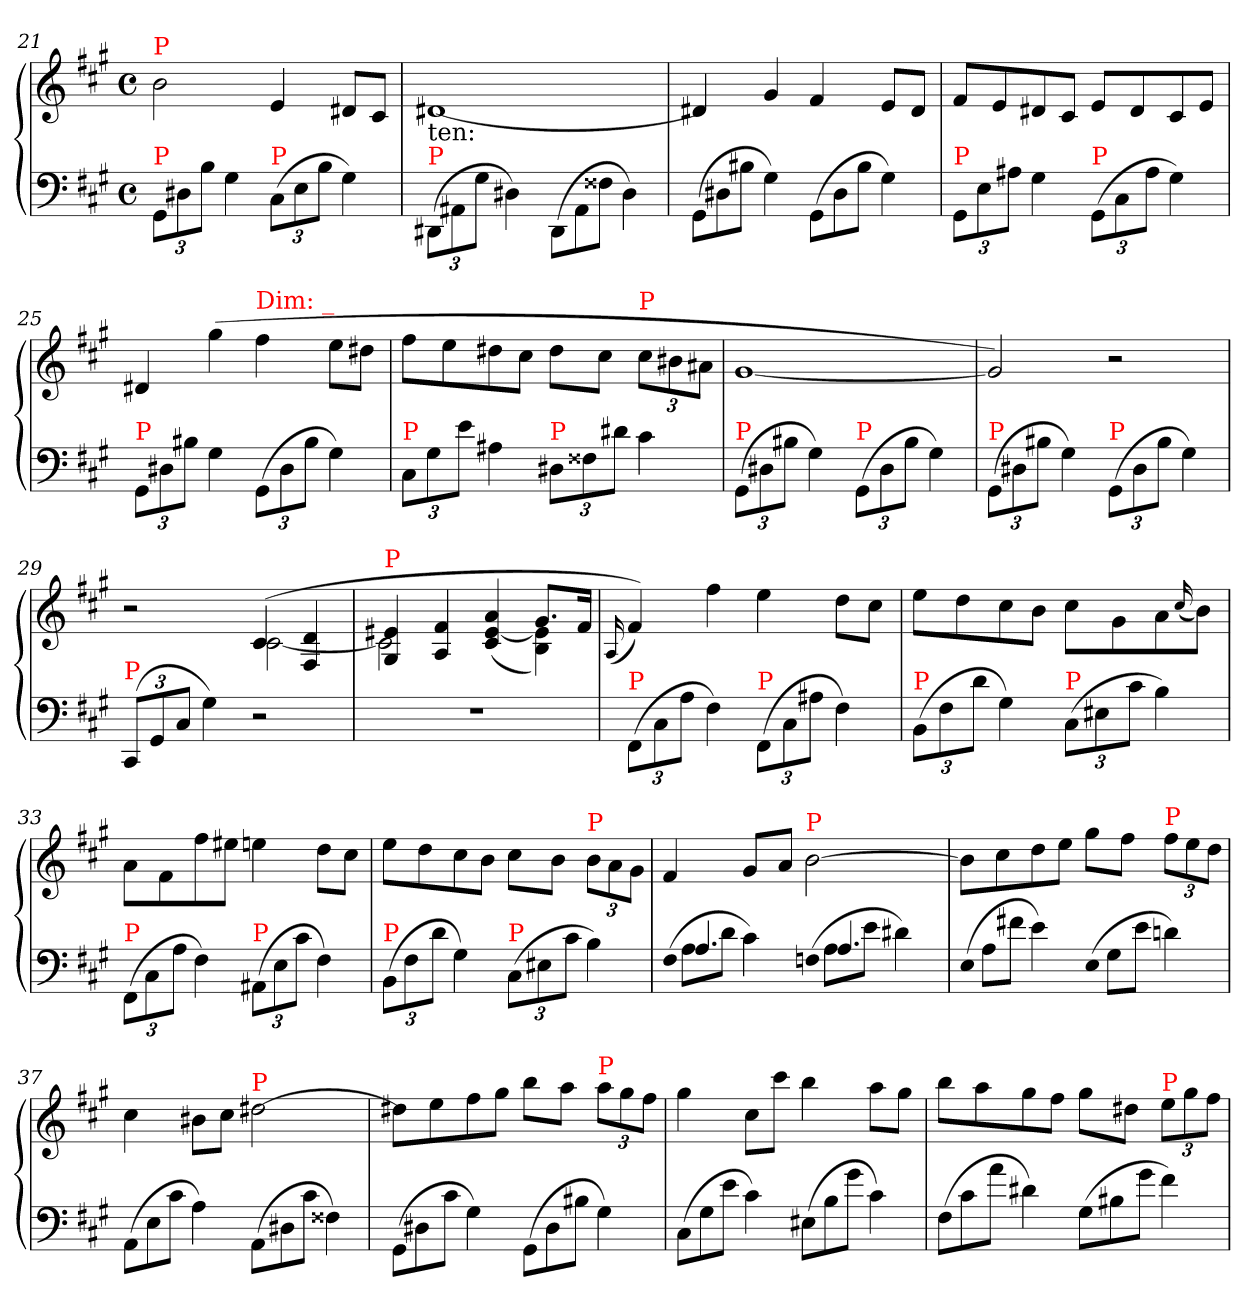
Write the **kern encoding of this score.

**kern	**kern
*part1	*part1
*staff2	*staff1
*clefF4	*clefG2
*k[f#c#g#]	*k[f#c#g#]
*f#:	*f#:
*M4/4	*M4/4
*met(c)	*met(c)
*Xbrackettup	*
=21	=21
!	!LO:TX:a:color=red:t=P
!LO:TX:a:color=red:t=P	!
12GG#L	2b
12D#X	.
12BJ	.
4G#	.
!LO:TX:a:color=red:t=P	!
(>12C#L	4e
12E	.
12BJ	.
4G#)	8d#XL
.	8c#J
=22	=22
!	!LO:TX:b:t=ten&colon;
!LO:TX:a:color=red:t=P	!
(>12DD#X\L	[1d#X
12AA#X	.
12G#J	.
4D#X\)	.
*Xtuplet	*
(>12DD#L	.
12AA#	.
12F##X\J	.
4D#\)	.
=23	=23
(>12GG#L	4d#X]
12D#X	.
12B#XJ	.
4G#)	4g#
(>12GG#L	4f#
12D#	.
12B#J	.
4G#)	8eL
.	8d#J
=24	=24
*tuplet	*
!LO:TX:a:color=red:t=P	!
12GG#L	8f#L
12E	.
.	8e
12A#XJ	.
4G#	8d#X
.	8c#J
!LO:TX:a:color=red:t=P	!
(>12GG#\L	8eL
12C#	.
.	8d#
12A#J	.
4G#)	8c#
.	8eJ
=25	=25
!LO:TX:a:color=red:t=P	!
12GG#L	4d#X
12D#X	.
12B#XJ	.
4G#	(>4gg#
!	!LO:TX:a:color=red:t=Dim&colon; _
(>12GG#L	4ff#
12D#	.
12B#J	.
4G#)	8eeL
.	8dd#XJ
=26	=26
!LO:TX:a:color=red:t=P	!
12C#L	8ff#L
12G#	.
.	8ee
12eJ	.
4A#X	8dd#X
.	8cc#J
!LO:TX:a:color=red:t=P	!
12D#XL	8dd#L
12F##X	.
.	8cc#J
12d#XJ	.
*	*Xbrackettup
!	!LO:TX:a:color=red:t=P
4c#	12cc#L
.	12b#X
.	12a#XJ
=27	=27
!LO:TX:a:color=red:t=P	!
(>12GG#L	[1g#
12D#X	.
12B#XJ	.
4G#)	.
!LO:TX:a:color=red:t=P	!
(>12GG#L	.
12D#	.
12B#J	.
4G#)	.
=28	=28
!LO:TX:a:color=red:t=P	!
(>12GG#L	2g#])
12D#X	.
12B#XJ	.
4G#)	.
!LO:TX:a:color=red:t=P	!
(>12GG#L	2r
12D#	.
12B#J	.
4G#)	.
=29	=29
*	*^
!LO:TX:a:color=red:t=P	!	!
(>12CC#L	2r	2ryy
12GG#	.	.
12C#J	.	.
4G#)	.	.
2r	(>4c#	[2c#
.	4d/ 4F#/	.
=30	=30	=30
!	!LO:TX:a:color=red:t=P	!
1r	4e#X/ 4G#/	2c#]
.	4f#/ 4A/	.
.	(<4a [4e# 4c#	4ryy
.	8.g#L	4e#] 4B)
.	16f#Jk	.
*	*v	*v
=31	=31
.	(<16qqA/
!LO:TX:a:color=red:t=P	!
(>12FF#\L	4f#))
12C#	.
12AJ	.
4F#)	4ff#
!LO:TX:a:color=red:t=P	!
(>12FF#\L	4ee
12C#	.
12A#XJ	.
4F#)	8ddL
.	8cc#J
=32	=32
!LO:TX:a:color=red:t=P	!
(>12BBL	8eeL
12F#	.
.	8dd
12dJ	.
4G#)	8cc#
.	8bJ
!LO:TX:a:color=red:t=P	!
(>12C#L	8cc#\L
12E#X	.
.	8g#\
12c#J	.
4B)	8a\
.	(<16qqcc#
.	8bJ)
=33	=33
!LO:TX:a:color=red:t=P	!
(>12FF#\L	8aL
12C#	.
.	8f#
12AJ	.
4F#)	8ff#
.	8ee#XJ
!LO:TX:a:color=red:t=P	!
(>12AA#XL	4een
12E	.
12c#J	.
4F#)	8ddL
.	8cc#J
=34	=34
!LO:TX:a:color=red:t=P	!
(>12BBL	8eeL
12F#	.
.	8dd
12dJ	.
4G#)	8cc#
.	8bJ
!LO:TX:a:color=red:t=P	!
(>12C#L	8cc#L
12E#X	.
.	8bJ
12c#J	.
!	!LO:TX:a:color=red:t=P
4B)	12b\L
.	12a\
.	12g#\J
=35	=35
*Xtuplet	*
*^	*
!	!LO:N:vis=2	!
12ryy	(>12F#	4f#
6.A	12AL	.
.	12dJ	.
.	4c#)	8g#L
6ryy	.	.
.	.	8aJ
!	!	!LO:TX:a:color=red:t=P
!	!LO:N:vis=2	!
12ryy	(>12Fn	[2b
6.A	12AL	.
.	12eJ	.
.	4d#X)	.
6ryy	.	.
*v	*v	*
=36	=36
!LO:N:vis=2	!
(>12E	8bL]
12AL	.
.	8cc#
12f#XJ	.
4e)	8dd
.	8eeJ
!LO:N:vis=2	!
(>12E	8gg#L
12G#L	.
.	8ff#J
12eJ	.
!	!LO:TX:a:color=red:t=P
4dn)	12ff#L
.	12ee
.	12ddJ
=37	=37
(>12AAL	4cc#
12E	.
12c#J	.
4A)	8b#XL
.	8cc#J
!	!LO:TX:a:color=red:t=P
(>12AAL	[2dd#X
12D#X	.
12c#J	.
4F##X)	.
=38	=38
(>12GG#L	8dd#XL]
12D#X	.
.	8ee
12c#J	.
4G#)	8ff#
.	8gg#J
(>12GG#L	8bbL
12D#	.
.	8aaJ
12B#XJ	.
!	!LO:TX:a:color=red:t=P
4G#)	12aaL
.	12gg#
.	12ff#J
=39	=39
(>12C#L	4gg#
12G#	.
12eJ	.
4c#)	8cc#L
.	8ccc#J
(>12E#XL	4bb
12B	.
12g#J	.
4c#)	8aaL
.	8gg#J
=40	=40
(>12F#L	8bbL
12c#	.
.	8aa
12aJ	.
4d#X)	8gg#
.	8ff#J
(>12G#L	8gg#L
12B#X	.
.	8dd#XJ
12g#J	.
!	!LO:TX:a:color=red:t=P
4f#)	12eeL
.	12gg#
.	12ff#J
=	=
*-	*-
